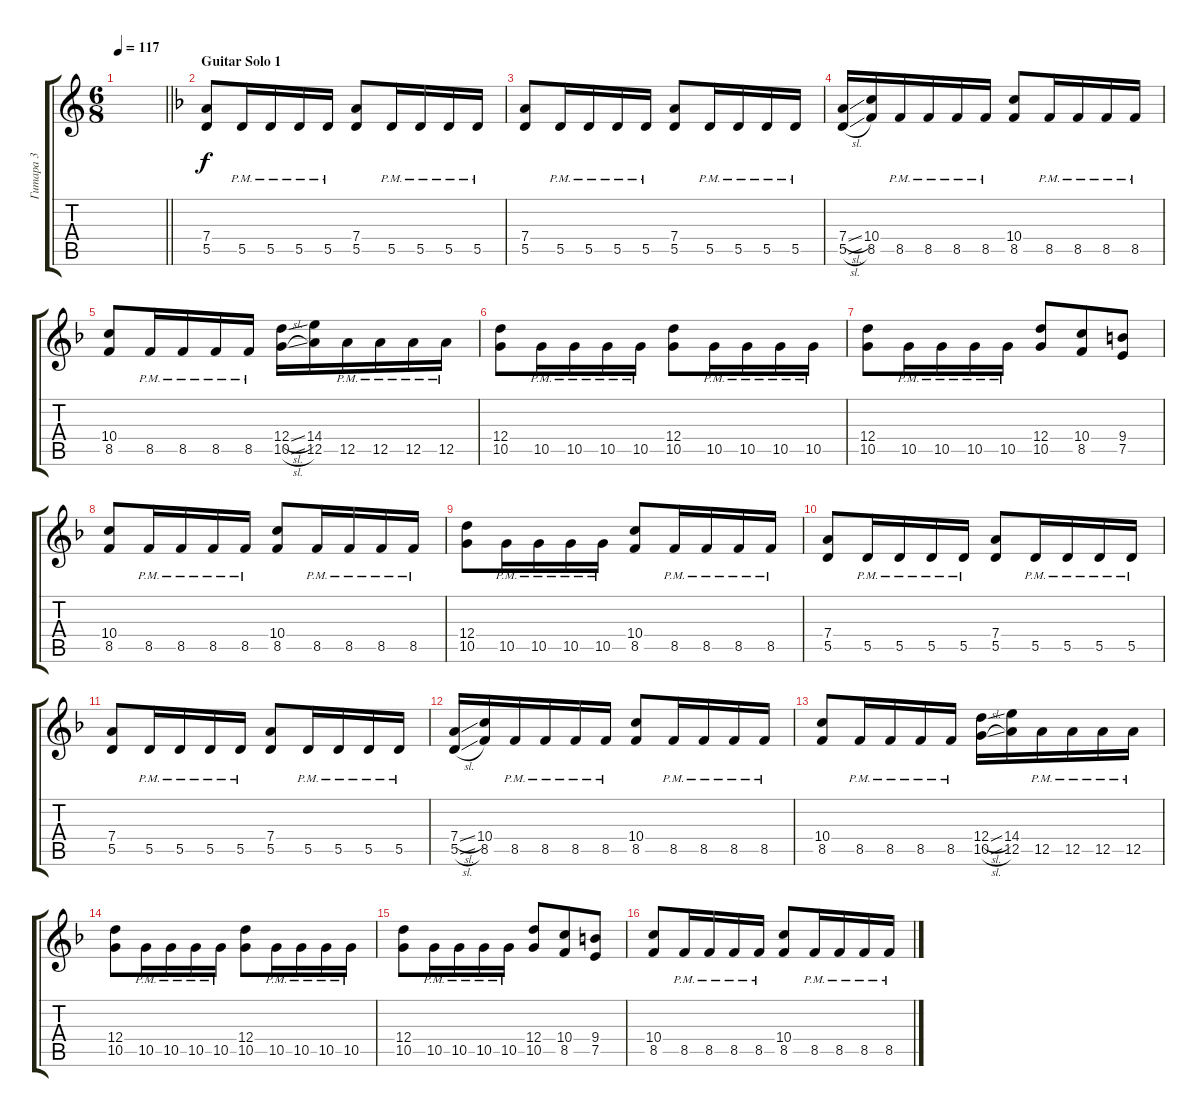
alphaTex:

\track ("Гитара 3" "Гитара 3") {instrument distortionguitar}
\staff {score tabs}
\tuning (E4 B3 G3 D3 A2 E2) {hide}
\ts (6 8)
\tempo 117
\clef g2
\barLineRight lightlight
\ks aminor
|
\section ("" "Guitar Solo 1")
\ks dminor
(7.4 5.5).8 5.5{pm}.16 5.5{pm}.16 5.5{pm}.16 5.5{pm}.16 (7.4 5.5).8 5.5{pm}.16 5.5{pm}.16 5.5{pm}.16 5.5{pm}.16 |
(7.4 5.5).8 5.5{pm}.16 5.5{pm}.16 5.5{pm}.16 5.5{pm}.16 (7.4 5.5).8 5.5{pm}.16 5.5{pm}.16 5.5{pm}.16 5.5{pm}.16 |
(7.4{sl} 5.5{sl}).16 (10.4 8.5).16 8.5{pm}.16 8.5{pm}.16 8.5{pm}.16 8.5{pm}.16 (10.4 8.5).8 8.5{pm}.16 8.5{pm}.16 8.5{pm}.16 8.5{pm}.16 |
(10.4 8.5).8 8.5{pm}.16 8.5{pm}.16 8.5{pm}.16 8.5{pm}.16 (12.4{sl} 10.5{sl}).16 (14.4 12.5).16 12.5{pm}.16 12.5{pm}.16 12.5{pm}.16 12.5{pm}.16 |
(12.4 10.5).8 10.5{pm}.16 10.5{pm}.16 10.5{pm}.16 10.5{pm}.16 (12.4 10.5).8 10.5{pm}.16 10.5{pm}.16 10.5{pm}.16 10.5{pm}.16 |
(12.4 10.5).8 10.5{pm}.16 10.5{pm}.16 10.5{pm}.16 10.5{pm}.16 (12.4 10.5).8 (10.4 8.5).8 (9.4 7.5).8 |
(10.4 8.5).8 8.5{pm}.16 8.5{pm}.16 8.5{pm}.16 8.5{pm}.16 (10.4 8.5).8 8.5{pm}.16 8.5{pm}.16 8.5{pm}.16 8.5{pm}.16 |
(12.4 10.5).8 10.5{pm}.16 10.5{pm}.16 10.5{pm}.16 10.5{pm}.16 (10.4 8.5).8 8.5{pm}.16 8.5{pm}.16 8.5{pm}.16 8.5{pm}.16 |
(7.4 5.5).8 5.5{pm}.16 5.5{pm}.16 5.5{pm}.16 5.5{pm}.16 (7.4 5.5).8 5.5{pm}.16 5.5{pm}.16 5.5{pm}.16 5.5{pm}.16 |
(7.4 5.5).8 5.5{pm}.16 5.5{pm}.16 5.5{pm}.16 5.5{pm}.16 (7.4 5.5).8 5.5{pm}.16 5.5{pm}.16 5.5{pm}.16 5.5{pm}.16 |
(7.4{sl} 5.5{sl}).16 (10.4 8.5).16 8.5{pm}.16 8.5{pm}.16 8.5{pm}.16 8.5{pm}.16 (10.4 8.5).8 8.5{pm}.16 8.5{pm}.16 8.5{pm}.16 8.5{pm}.16 |
(10.4 8.5).8 8.5{pm}.16 8.5{pm}.16 8.5{pm}.16 8.5{pm}.16 (12.4{sl} 10.5{sl}).16 (14.4 12.5).16 12.5{pm}.16 12.5{pm}.16 12.5{pm}.16 12.5{pm}.16 |
(12.4 10.5).8 10.5{pm}.16 10.5{pm}.16 10.5{pm}.16 10.5{pm}.16 (12.4 10.5).8 10.5{pm}.16 10.5{pm}.16 10.5{pm}.16 10.5{pm}.16 |
(12.4 10.5).8 10.5{pm}.16 10.5{pm}.16 10.5{pm}.16 10.5{pm}.16 (12.4 10.5).8 (10.4 8.5).8 (9.4 7.5).8 |
(10.4 8.5).8 8.5{pm}.16 8.5{pm}.16 8.5{pm}.16 8.5{pm}.16 (10.4 8.5).8 8.5{pm}.16 8.5{pm}.16 8.5{pm}.16 8.5{pm}.16
